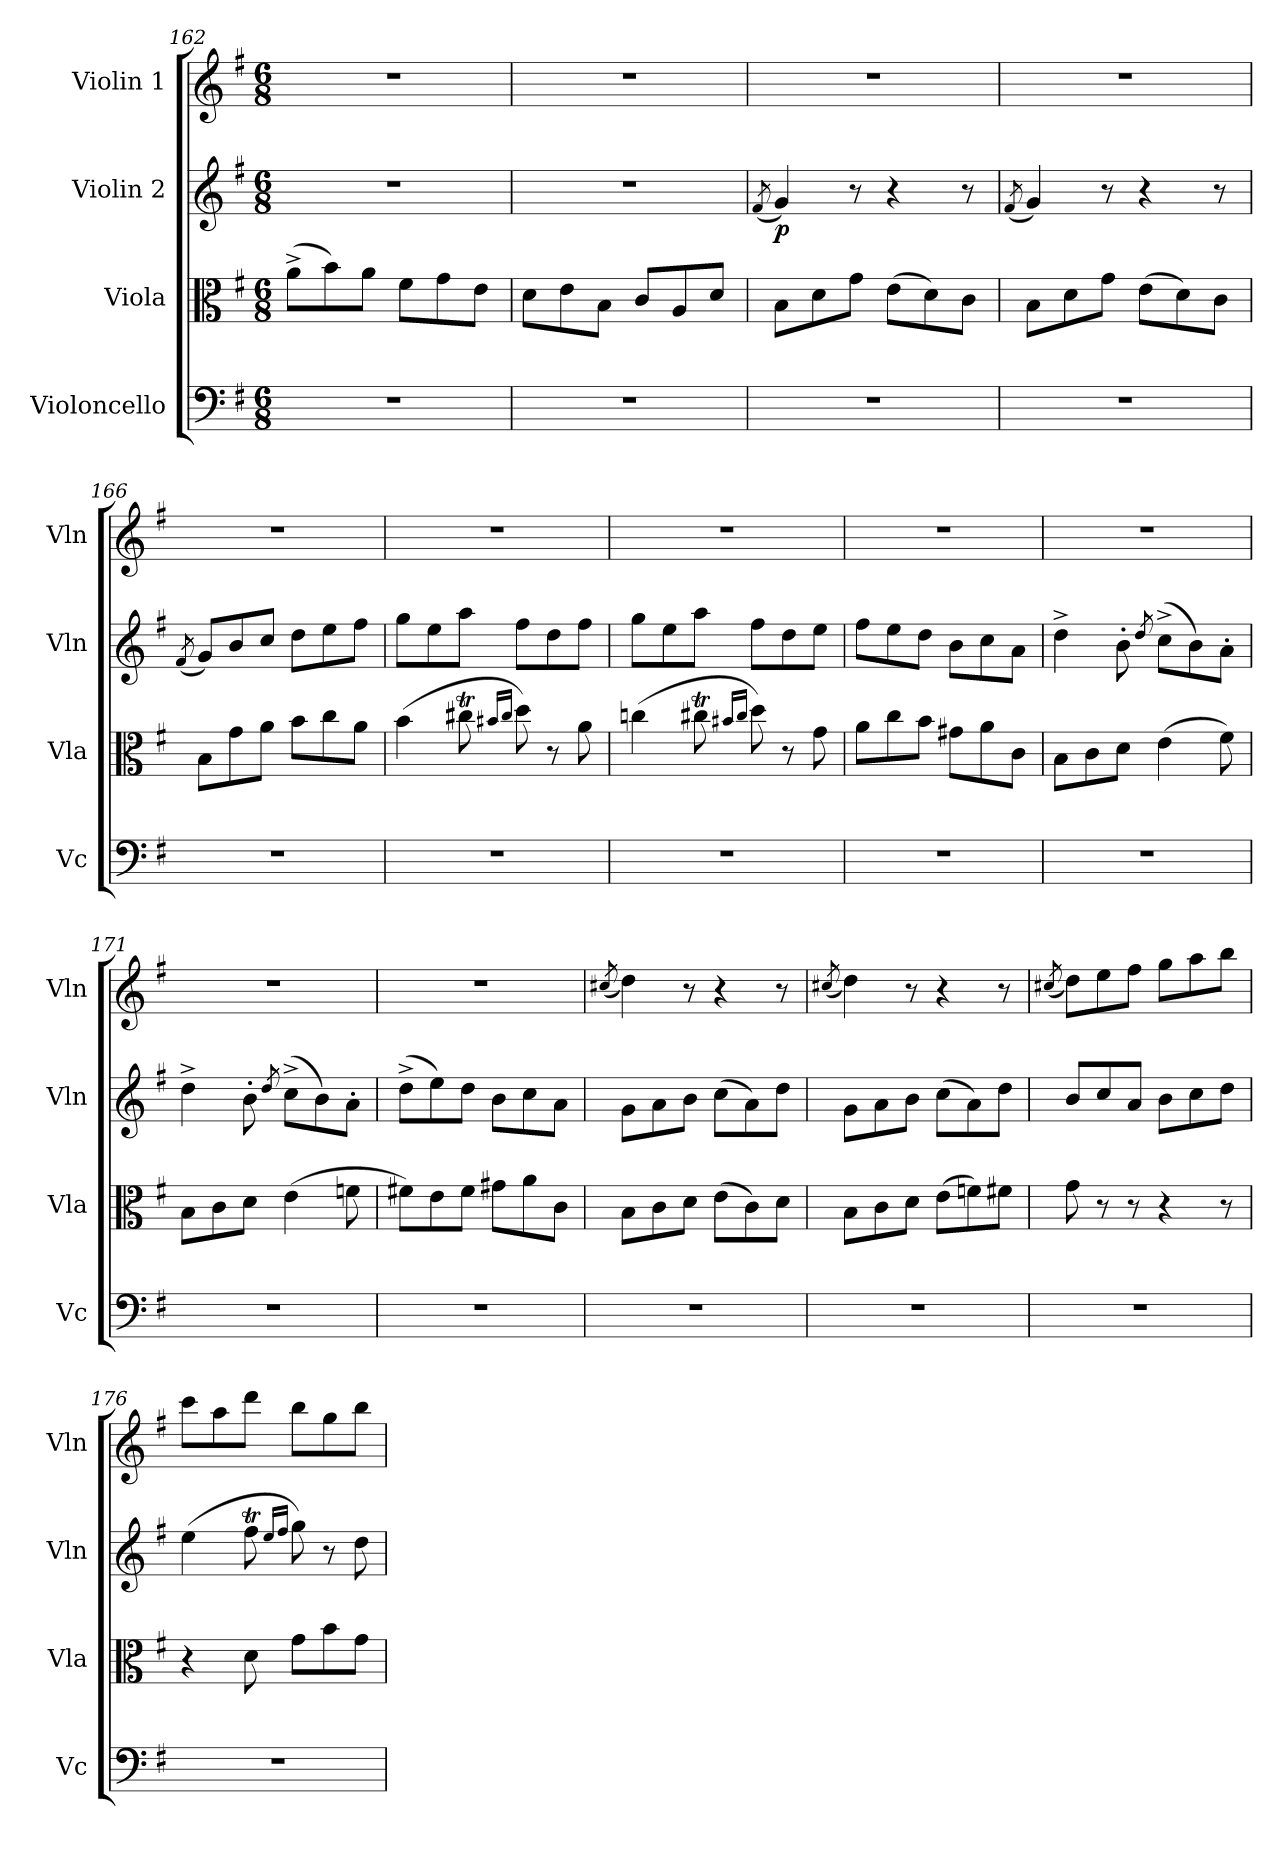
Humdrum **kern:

**kern	**kern	**kern	**dynam	**kern
*part4	*part3	*part2	*part2	*part1
*staff4	*staff3	*staff2	*staff2	*staff1
*I"Violoncello	*I"Viola	*I"Violin 2	*	*I"Violin 1
*I'Vc	*I'Vla	*I'Vln	*	*I'Vln
*clefF4	*clefC3	*clefG2	*	*clefG2
*k[f#]	*k[f#]	*k[f#]	*	*k[f#]
*M6/8	*M6/8	*M6/8	*	*M6/8
=162	=162	=162	=162	=162
2.r	(8a^\L	2.r	.	2.r
.	8b\)	.	.	.
.	8a\J	.	.	.
.	8f#\L	.	.	.
.	8g\	.	.	.
.	8e\J	.	.	.
=163	=163	=163	=163	=163
2.r	8d\L	2.r	.	2.r
.	8e\	.	.	.
.	8B\J	.	.	.
.	8c/L	.	.	.
.	8A/	.	.	.
.	8d/J	.	.	.
=164	=164	=164	=164	=164
.	.	(8qf#/	.	.
!	!	!	!LO:DY:b	!
2.r	8B\L	4g/)	p	2.r
.	8d\	.	.	.
.	8g\J	8r	.	.
.	(8e\L	4r	.	.
.	8d\)	.	.	.
.	8c\J	8r	.	.
=165	=165	=165	=165	=165
.	.	(8qf#/	.	.
2.r	8B\L	4g/)	.	2.r
.	8d\	.	.	.
.	8g\J	8r	.	.
.	(8e\L	4r	.	.
.	8d\)	.	.	.
.	8c\J	8r	.	.
=166	=166	=166	=166	=166
.	.	(8qf#/	.	.
2.r	8B\L	8g/L)	.	2.r
.	8g\	8b/	.	.
.	8a\J	8cc/J	.	.
.	8b\L	8dd\L	.	.
.	8cc\	8ee\	.	.
.	8a\J	8ff#\J	.	.
!!LO:LB:g=z
=167	=167	=167	=167	=167
2.r	(4b\	8gg\L	.	2.r
.	.	8ee\	.	.
.	8cc#Xt\	8aa\J	.	.
.	16qb#X/LL	.	.	.
.	16qcc#/JJ	.	.	.
.	8dd\)	8ff#\L	.	.
.	8r	8dd\	.	.
.	8a\	8ff#\J	.	.
!!LO:LB:g=z
=168	=168	=168	=168	=168
2.r	(4ccn\	8gg\L	.	2.r
.	.	8ee\	.	.
.	8cc#Xt\	8aa\J	.	.
.	16qb#X/LL	.	.	.
.	16qcc#/JJ	.	.	.
.	8dd\)	8ff#\L	.	.
.	8r	8dd\	.	.
.	8g\	8ee\J	.	.
=169	=169	=169	=169	=169
2.r	8a\L	8ff#\L	.	2.r
.	8cc\	8ee\	.	.
.	8b\J	8dd\J	.	.
.	8g#X\L	8b\L	.	.
.	8a\	8cc\	.	.
.	8c\J	8a\J	.	.
=170	=170	=170	=170	=170
2.r	8B\L	4dd^\	.	2.r
.	8c\	.	.	.
.	8d\J	8b'\	.	.
.	.	8qdd/	.	.
.	(4e\	(8cc^\L	.	.
.	.	8b\)	.	.
.	8f#\)	8a'\J	.	.
=171	=171	=171	=171	=171
2.r	8B\L	4dd^\	.	2.r
.	8c\	.	.	.
.	8d\J	8b'\	.	.
.	.	8qdd/	.	.
.	(4e\	(8cc^\L	.	.
.	.	8b\)	.	.
.	8fn\	8a'\J	.	.
=172	=172	=172	=172	=172
2.r	8f#X\L)	(8dd^\L	.	2.r
.	8e\	8ee\)	.	.
.	8f#\J	8dd\J	.	.
.	8g#X\L	8b\L	.	.
.	8a\	8cc\	.	.
.	8c\J	8a\J	.	.
=173	=173	=173	=173	=173
.	.	.	.	(8qcc#X/
2.r	8B\L	8g\L	.	4dd\)
.	8c\	8a\	.	.
.	8d\J	8b\J	.	8r
.	(8e\L	(8cc\L	.	4r
.	8c\)	8a\)	.	.
.	8d\J	8dd\J	.	8r
!!LO:LB:g=z
=174	=174	=174	=174	=174
.	.	.	.	(8qcc#X/
2.r	8B\L	8g\L	.	4dd\)
.	8c\	8a\	.	.
.	8d\J	8b\J	.	8r
.	(8e\L	(8cc\L	.	4r
.	8fn\)	8a\)	.	.
.	8f#X\J	8dd\J	.	8r
!!LO:LB:g=z
=175	=175	=175	=175	=175
.	.	.	.	(8qcc#X/
2.r	8g\	8b/L	.	8dd\L)
.	8r	8cc/	.	8ee\
.	8r	8a/J	.	8ff#\J
.	4r	8b\L	.	8gg\L
.	.	8cc\	.	8aa\
.	8r	8dd\J	.	8bb\J
=176	=176	=176	=176	=176
2.r	4r	(4ee\	.	8ccc\L
.	.	.	.	8aa\
.	8d\	8ff#t\	.	8ddd\J
.	.	16qee/LL	.	.
.	.	16qff#/JJ	.	.
.	8g\L	8gg\)	.	8bb\L
.	8b\	8r	.	8gg\
.	8g\J	8dd\	.	8bb\J
=	=	=	=	=
*-	*-	*-	*-	*-
